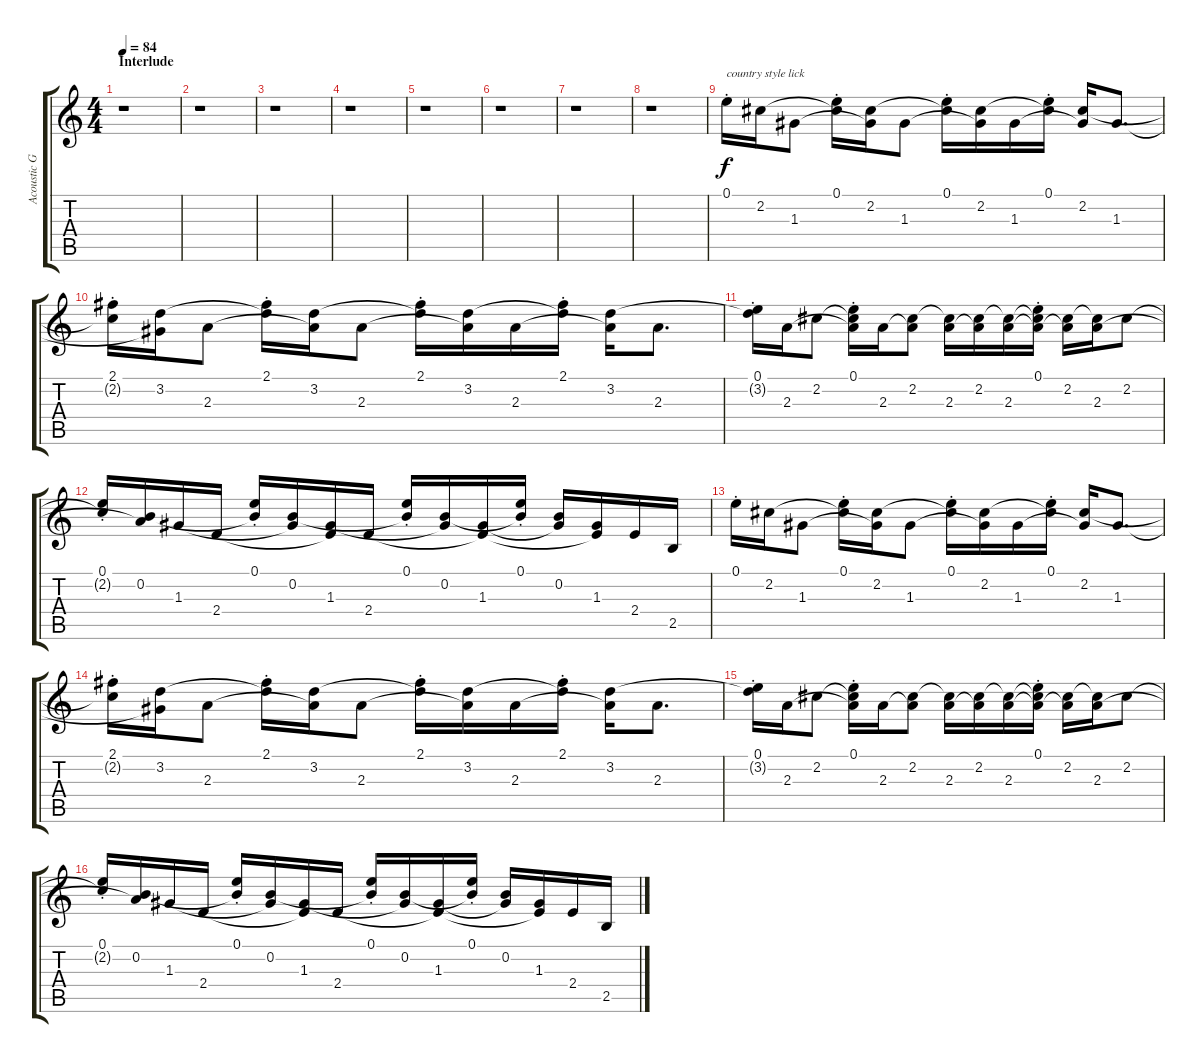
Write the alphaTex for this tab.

\track ("Acoustic Guitar 2" "Acoustic G") {instrument acousticguitarsteel}
\staff {score tabs}
\tuning (E4 B3 G3 D3 A2 E2) {hide}
\ts (4 4)
\section ("" "Interlude")
\tempo 84
\clef g2
\ks c
r.1{dy f} |
r.1 |
r.1 |
r.1 |
r.1 |
r.1 |
r.1 |
r.1 |
0.1{st}.16{txt "country style lick"} 2.2.16 1.3.8 (0.1{st} 2.2{t}).16 (2.2 1.3{t}).16 1.3.8 (0.1{st} 2.2{t}).16 (2.2 1.3{t}).16 1.3.16 (0.1{st} 2.2{t}).16 (2.2 1.3{t}).16 1.3.8{d} |
(2.1{st} 2.2{t}).16 (3.2 1.3{t}).16 2.3.8 (2.1{st} 3.2{t}).16 (3.2 2.3{t}).16 2.3.8 (2.1{st} 3.2{t}).16 (3.2 2.3{t}).16 2.3.16 (2.1{st} 3.2{t}).16 (3.2 2.3{t}).16 2.3.8{d} |
(0.1{st} 3.2{t}).16 2.3.16 2.2.8 (0.1{st} 2.2{t} 2.3{t}).16 2.3.16 (2.2 2.3{t}).8 (2.2{t} 2.3).16 (2.2 2.3{t}).16 (2.2{t} 2.3).16 (0.1{st} 2.2{t} 2.3{t}).16 (2.2 2.3{t}).16 (2.2{t} 2.3).16 2.2.8 |
(0.1{st} 2.2{t}).16 (0.2 2.3{t}).16 1.3.16 2.4.16 (0.1{st} 0.2{t}).16 (0.2 1.3{t}).16 (1.3 2.4{t}).16 2.4.16 (0.1{st} 0.2{t}).16 (0.2 1.3{t}).16 (1.3 2.4{t}).16 (0.1{st} 0.2{t}).16 (0.2 1.3{t}).16 (1.3 2.4{t}).16 2.4.16 2.5.16 |
0.1{st}.16 2.2.16 1.3.8 (0.1{st} 2.2{t}).16 (2.2 1.3{t}).16 1.3.8 (0.1{st} 2.2{t}).16 (2.2 1.3{t}).16 1.3.16 (0.1{st} 2.2{t}).16 (2.2 1.3{t}).16 1.3.8{d} |
(2.1{st} 2.2{t}).16 (3.2 1.3{t}).16 2.3.8 (2.1{st} 3.2{t}).16 (3.2 2.3{t}).16 2.3.8 (2.1{st} 3.2{t}).16 (3.2 2.3{t}).16 2.3.16 (2.1{st} 3.2{t}).16 (3.2 2.3{t}).16 2.3.8{d} |
(0.1{st} 3.2{t}).16 2.3.16 2.2.8 (0.1{st} 2.2{t} 2.3{t}).16 2.3.16 (2.2 2.3{t}).8 (2.2{t} 2.3).16 (2.2 2.3{t}).16 (2.2{t} 2.3).16 (0.1{st} 2.2{t} 2.3{t}).16 (2.2 2.3{t}).16 (2.2{t} 2.3).16 2.2.8 |
(0.1{st} 2.2{t}).16 (0.2 2.3{t}).16 1.3.16 2.4.16 (0.1{st} 0.2{t}).16 (0.2 1.3{t}).16 (1.3 2.4{t}).16 2.4.16 (0.1{st} 0.2{t}).16 (0.2 1.3{t}).16 (1.3 2.4{t}).16 (0.1{st} 0.2{t}).16 (0.2 1.3{t}).16 (1.3 2.4{t}).16 2.4.16 2.5.16
